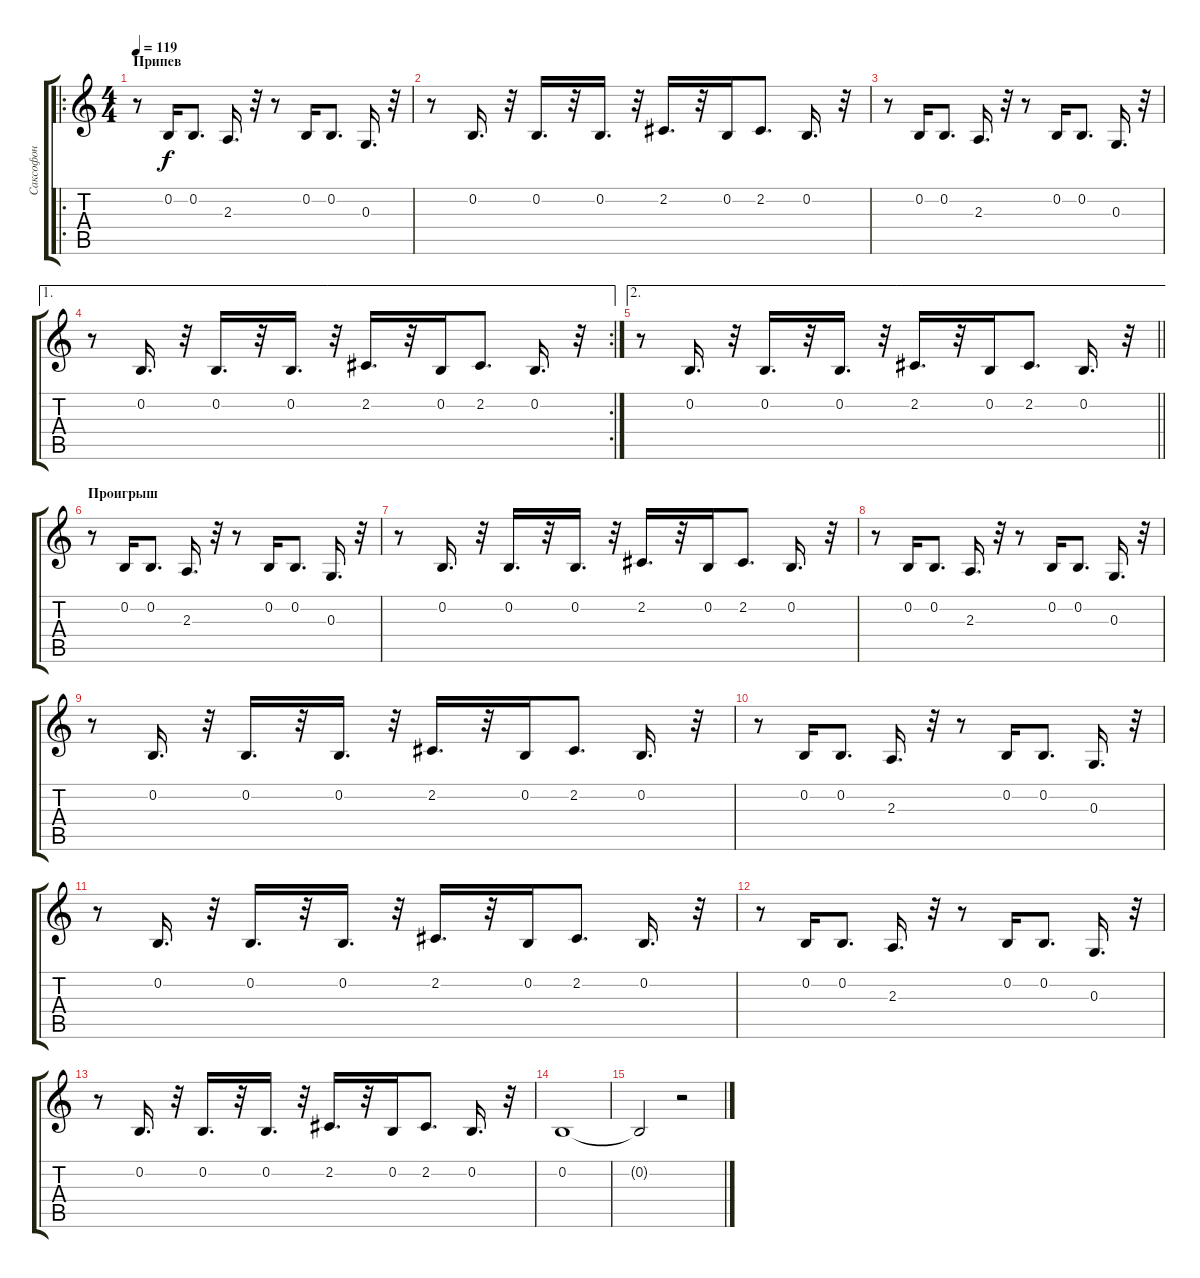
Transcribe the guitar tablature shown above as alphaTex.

\track ("Саксофон" "Саксофон") {instrument altosax}
\staff {score tabs}
\tuning (E4 B3 G3 D3 A2 E2) {hide}
\ro
\ts (4 4)
\section ("" "Припев")
\tempo 119
\clef g2
\ks c
r.8{dy f} 0.2.16 0.2.8{d} 2.3.16{d} r.32 r.8 0.2.16 0.2.8{d} 0.3.16{d} r.32 |
r.8 0.2.16{d} r.32 0.2.16{d} r.32 0.2.16{d} r.32 2.2.16{d} r.32 0.2.16 2.2.8{d} 0.2.16{d} r.32 |
r.8 0.2.16 0.2.8{d} 2.3.16{d} r.32 r.8 0.2.16 0.2.8{d} 0.3.16{d} r.32 |
\ae 1
\rc 2
r.8 0.2.16{d} r.32 0.2.16{d} r.32 0.2.16{d} r.32 2.2.16{d} r.32 0.2.16 2.2.8{d} 0.2.16{d} r.32 |
\ae 2
\barLineRight lightlight
r.8 0.2.16{d} r.32 0.2.16{d} r.32 0.2.16{d} r.32 2.2.16{d} r.32 0.2.16 2.2.8{d} 0.2.16{d} r.32 |
\section ("" "Проигрыш")
r.8 0.2.16 0.2.8{d} 2.3.16{d} r.32 r.8 0.2.16 0.2.8{d} 0.3.16{d} r.32 |
r.8 0.2.16{d} r.32 0.2.16{d} r.32 0.2.16{d} r.32 2.2.16{d} r.32 0.2.16 2.2.8{d} 0.2.16{d} r.32 |
r.8 0.2.16 0.2.8{d} 2.3.16{d} r.32 r.8 0.2.16 0.2.8{d} 0.3.16{d} r.32 |
r.8 0.2.16{d} r.32 0.2.16{d} r.32 0.2.16{d} r.32 2.2.16{d} r.32 0.2.16 2.2.8{d} 0.2.16{d} r.32 |
r.8 0.2.16 0.2.8{d} 2.3.16{d} r.32 r.8 0.2.16 0.2.8{d} 0.3.16{d} r.32 |
r.8 0.2.16{d} r.32 0.2.16{d} r.32 0.2.16{d} r.32 2.2.16{d} r.32 0.2.16 2.2.8{d} 0.2.16{d} r.32 |
r.8 0.2.16 0.2.8{d} 2.3.16{d} r.32 r.8 0.2.16 0.2.8{d} 0.3.16{d} r.32 |
r.8 0.2.16{d} r.32 0.2.16{d} r.32 0.2.16{d} r.32 2.2.16{d} r.32 0.2.16 2.2.8{d} 0.2.16{d} r.32 |
0.2.1 |
0.2{t}.2 r.2
